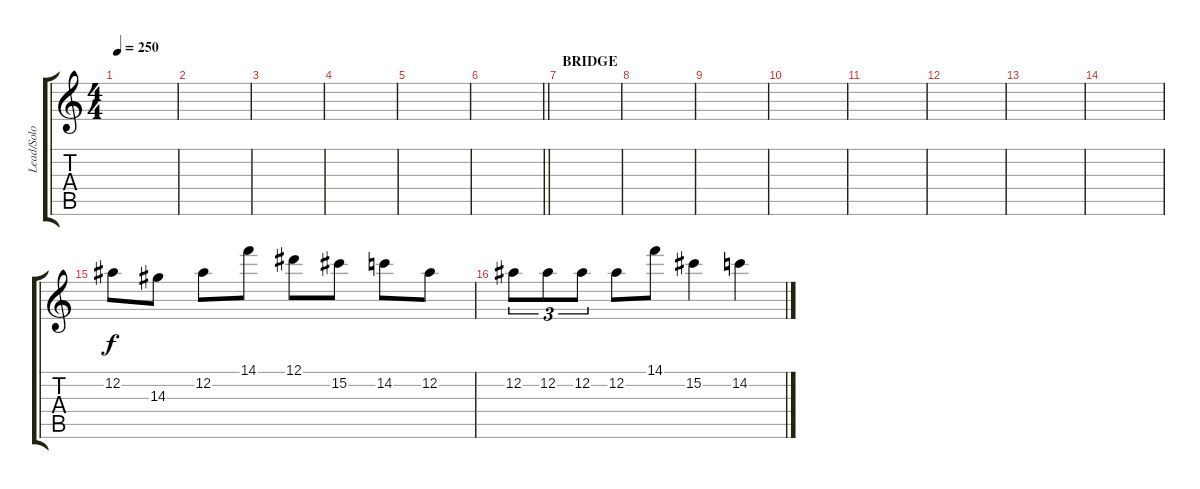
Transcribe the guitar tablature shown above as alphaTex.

\track ("Lead/Solo - Ronny Dorian" "Lead/Solo ") {instrument overdrivenguitar}
\staff {score tabs}
\tuning (Eb4 Bb3 Gb3 Db3 Ab2 Eb2) {hide}
\ts (4 4)
\tempo 250
\clef g2
\ks c
|
|
|
|
|
\barLineRight lightlight
|
\section ("" "BRIDGE")
|
|
|
|
|
|
|
|
12.2.8 14.3.8 12.2.8 14.1.8 12.1.8 15.2.8 14.2.8 12.2.8 |
12.2.8{tu (3 2)} 12.2.8{tu (3 2)} 12.2.8{tu (3 2)} 12.2.8 14.1.8 15.2.4 14.2.4
